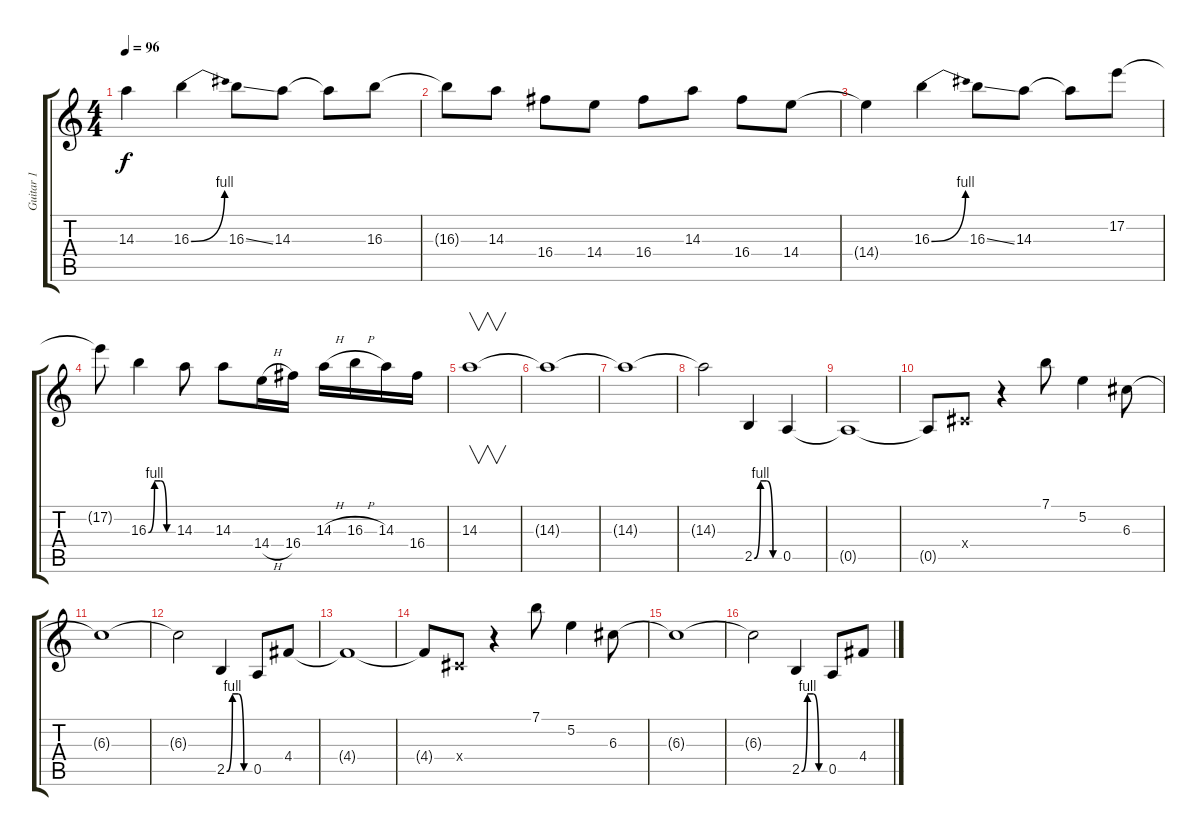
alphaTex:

\track ("Guitar 1" "Guitar 1") {instrument distortionguitar}
\staff {score tabs}
\tuning (E4 B3 G3 D3 A2 E2) {hide}
\ts (4 4)
\tempo 96
\clef g2
\ks c
14.3.4{dy f} 16.3{be (bend 0 0 60 4)}.4 16.3{ss}.8 14.3.8 14.3{t}.8 16.3.8 |
16.3{t}.8 14.3.8 16.4.8 14.4.8 16.4.8 14.3.8 16.4.8 14.4.8 |
14.4{t}.4 16.3{be (bend 0 0 60 4)}.4 16.3{ss}.8 14.3.8 14.3{t}.8 17.2.8 |
17.2{t}.8 16.3{be (custom 0 0 15 4 30 4 45 0 60 0)}.4 14.3.8 14.3.8 14.4{h}.16 16.4.16 14.3{h}.16 16.3{h}.16 14.3.16 16.4.16 |
14.3.1{v} |
14.3{t}.1 |
14.3{t}.1 |
14.3{t}.2 2.5{be (custom 0 0 15 4 30 4 45 0 60 0)}.4 0.5.4 |
0.5{t}.1 |
0.5{t}.8 -1.4{x}.8 r.4 7.1.8 5.2.4 6.3.8 |
6.3{t}.1 |
6.3{t}.2 2.5{be (custom 0 0 15 4 30 4 45 0 60 0)}.4 0.5.8 4.4.8 |
4.4{t}.1 |
4.4{t}.8 -1.4{x}.8 r.4 7.1.8 5.2.4 6.3.8 |
6.3{t}.1 |
6.3{t}.2 2.5{be (custom 0 0 15 4 30 4 45 0 60 0)}.4 0.5.8 4.4.8
